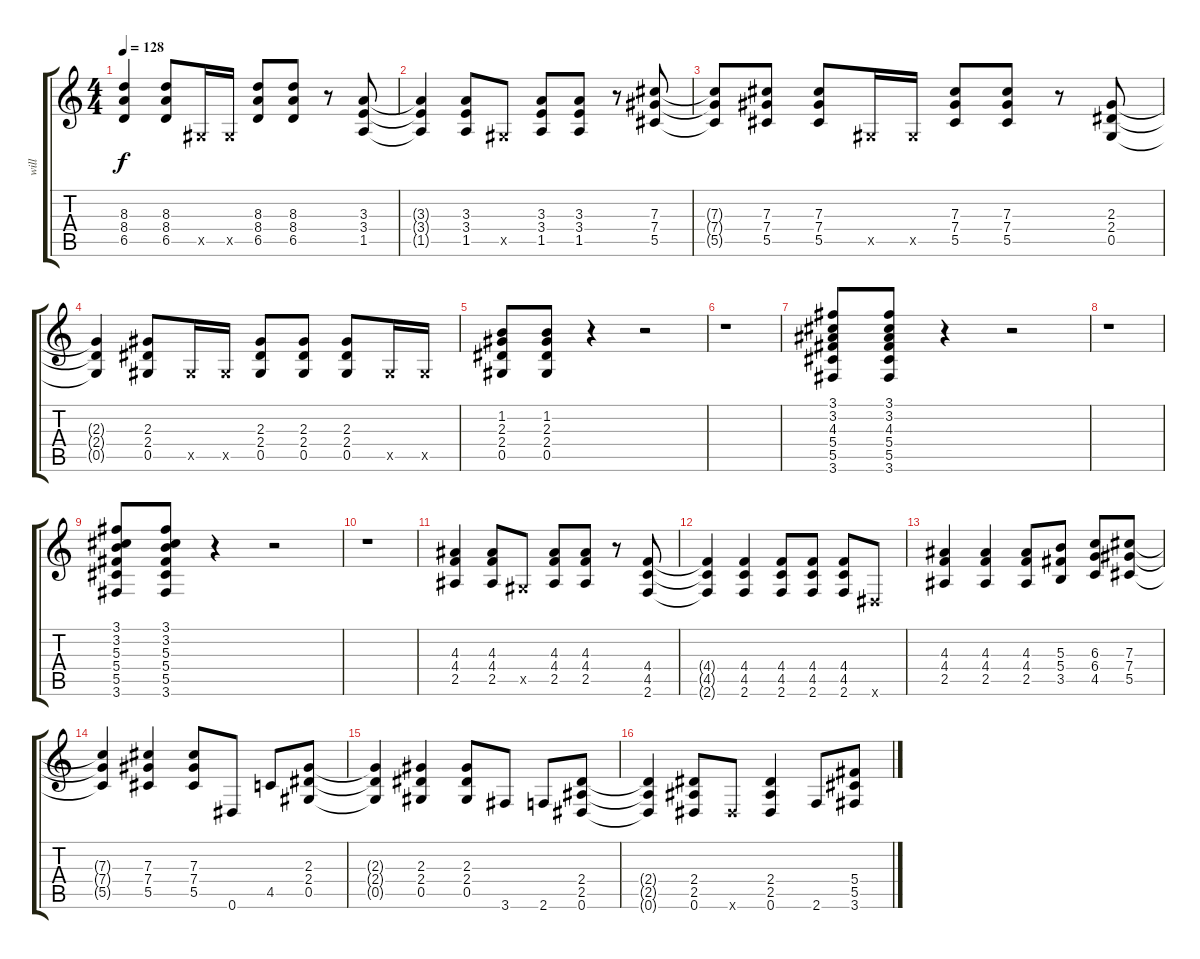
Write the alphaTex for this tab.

\track ("will" "will") {instrument overdrivenguitar}
\staff {score tabs}
\tuning (Eb4 Bb3 Gb3 Db3 Ab2 Eb2) {hide}
\ts (4 4)
\tempo 128
\clef g2
\ks c
(8.3 8.4 6.5).4{dy f} (8.3 8.4 6.5).8 0.5{x}.16 0.5{x}.16 (8.3 8.4 6.5).8 (8.3 8.4 6.5).8 r.8 (3.3 3.4 1.5).8 |
(3.3{t} 3.4{t} 1.5{t}).4 (3.3 3.4 1.5).8 0.5{x}.8 (3.3 3.4 1.5).8 (3.3 3.4 1.5).8 r.8 (7.3 7.4 5.5).8 |
(7.3{t} 7.4{t} 5.5{t}).8 (7.3 7.4 5.5).8 (7.3 7.4 5.5).8 0.5{x}.16 0.5{x}.16 (7.3 7.4 5.5).8 (7.3 7.4 5.5).8 r.8 (2.3 2.4 0.5).8 |
(2.3{t} 2.4{t} 0.5{t}).4 (2.3 2.4 0.5).8 0.5{x}.16 0.5{x}.16 (2.3 2.4 0.5).8 (2.3 2.4 0.5).8 (2.3 2.4 0.5).8 0.5{x}.16 0.5{x}.16 |
(1.2 2.3 2.4 0.5).8 (1.2 2.3 2.4 0.5).8 r.4 r.2 |
r.1 |
(3.1 3.2 4.3 5.4 5.5 3.6).8 (3.1 3.2 4.3 5.4 5.5 3.6).8 r.4 r.2 |
r.1 |
(3.1 3.2 5.3 5.4 5.5 3.6).8 (3.1 3.2 5.3 5.4 5.5 3.6).8 r.4 r.2 |
r.1 |
(4.3 4.4 2.5).4 (4.3 4.4 2.5).8 0.5{x}.8 (4.3 4.4 2.5).8 (4.3 4.4 2.5).8 r.8 (4.4 4.5 2.6).8 |
(4.4{t} 4.5{t} 2.6{t}).4 (4.4 4.5 2.6).4 (4.4 4.5 2.6).8 (4.4 4.5 2.6).8 (4.4 4.5 2.6).8 0.6{x}.8 |
(4.3 4.4 2.5).4 (4.3 4.4 2.5).4 (4.3 4.4 2.5).8 (5.3 5.4 3.5).8 (6.3 6.4 4.5).8 (7.3 7.4 5.5).8 |
(7.3{t} 7.4{t} 5.5{t}).4 (7.3 7.4 5.5).4 (7.3 7.4 5.5).8 0.6.8 4.5.8 (2.3 2.4 0.5).8 |
(2.3{t} 2.4{t} 0.5{t}).4 (2.3 2.4 0.5).4 (2.3 2.4 0.5).8 3.6.8 2.6.8 (2.4 2.5 0.6).8 |
(2.4{t} 2.5{t} 0.6{t}).4 (2.4 2.5 0.6).8 0.6{x}.8 (2.4 2.5 0.6).4 2.6.8 (5.4 5.5 3.6).8
